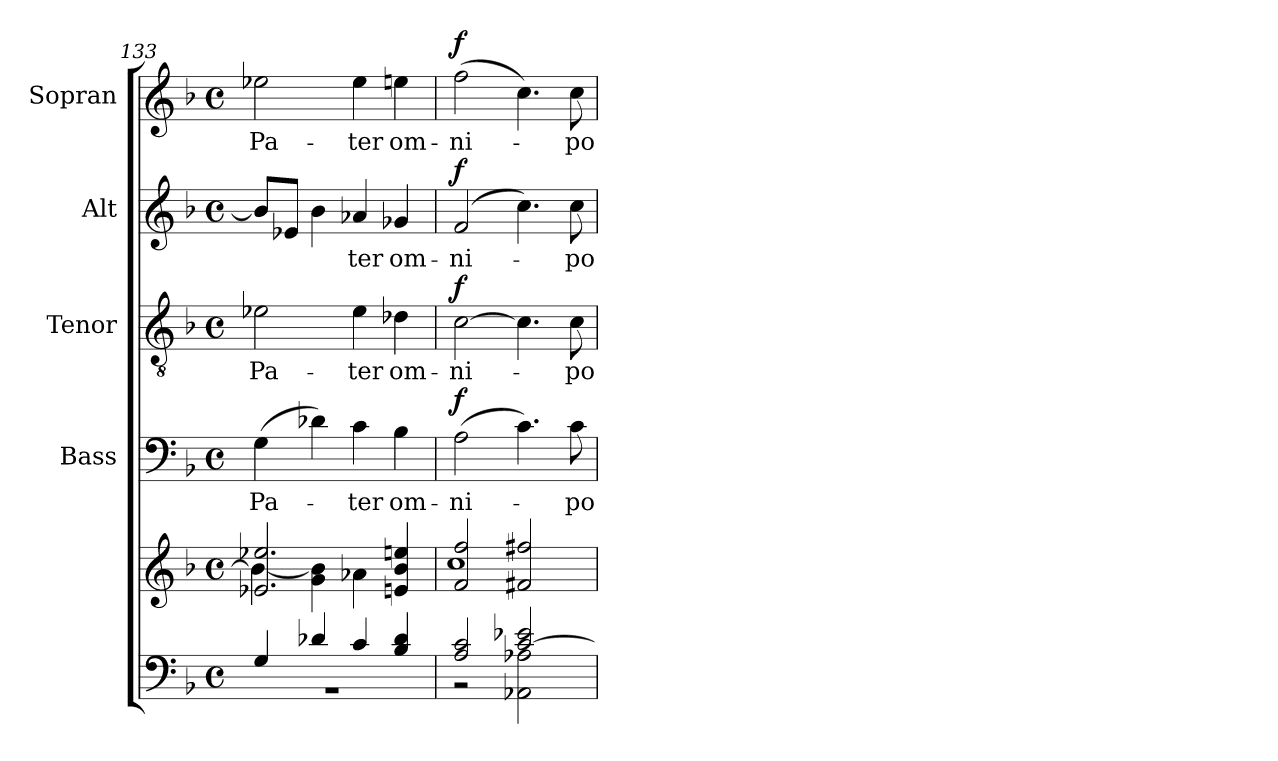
**kern	**kern	**kern	**text	**dynam	**kern	**text	**dynam	**kern	**text	**dynam	**kern	**text	**dynam
*part5	*part5	*part4	*part4	*part4	*part3	*part3	*part3	*part2	*part2	*part2	*part1	*part1	*part1
*staff6	*staff5	*staff4	*staff4	*staff4	*staff3	*staff3	*staff3	*staff2	*staff2	*staff2	*staff1	*staff1	*staff1
*	*	*I"Bass	*	*	*I"Tenor	*	*	*I"Alt	*	*	*I"Sopran	*	*
*	*	*I'B.	*	*	*I'T.	*	*	*I'A.	*	*	*I'S.	*	*
*clefF4	*clefG2	*clefF4	*	*	*clefGv2	*	*	*clefG2	*	*	*clefG2	*	*
*k[b-]	*k[b-]	*k[b-]	*	*	*k[b-]	*	*	*k[b-]	*	*	*k[b-]	*	*
*F:	*F:	*F:	*	*	*F:	*	*	*F:	*	*	*F:	*	*
*M4/4	*M4/4	*M4/4	*	*	*M4/4	*	*	*M4/4	*	*	*M4/4	*	*
*met(c)	*met(c)	*met(c)	*	*	*met(c)	*	*	*met(c)	*	*	*met(c)	*	*
=133	=133	=133	=133	=133	=133	=133	=133	=133	=133	=133	=133	=133	=133
*^	*^	*	*	*	*	*	*	*	*	*	*	*	*
!	!	!	!	!	!LO:LY:b	!	!	!LO:LY:b	!	!	!	!	!	!LO:LY:b	!
4G/	1rBB	2.e-X/ 2.ee-X/	4b-\_	(>4G\	Pa-	.	2e-X\	Pa-	.	8b-/L]	.	.	2ee-X\	Pa-	.
.	.	.	.	.	.	.	.	.	.	8e-X/J	.	.	.	.	.
4d-X/	.	.	4g\ 4b-\]	4d-X\)	.	.	.	.	.	4b-\	.	.	.	.	.
!	!	!	!	!	!LO:LY:b	!	!	!LO:LY:b	!	!	!LO:LY:b	!	!	!LO:LY:b	!
4c/	.	.	4a-X\	4c\	-ter	.	4e-\	-ter	.	4a-X/	-ter	.	4ee-\	-ter	.
!	!	!	!	!	!LO:LY:b	!	!	!LO:LY:b	!	!	!LO:LY:b	!	!	!LO:LY:b	!
4B-/ 4d-/	.	4en/ 4b-/ 4een/	4ryy	4B-\	om-	.	4d-X\	om-	.	4g-X/	om-	.	4een\	om-	.
!!LO:PB:g=z
=134	=134	=134	=134	=134	=134	=134	=134	=134	=134	=134	=134	=134	=134	=134	=134
!	!	!	!	!	!LO:LY:b	!LO:DY:a	!	!LO:LY:b	!LO:DY:a	!	!LO:LY:b	!LO:DY:a	!	!LO:LY:b	!LO:DY:a
2A/ 2c/	2r	2f/ 2ff/	1cc	(>2A\	-ni-	f	[2c\	-ni-	f	(2f/	-ni-	f	(>2ff\	-ni-	f
[>2c/ 2e-X/	2AA-X\ 2A-X\	2f#X/ 2ff#X/	.	4.c\)	.	.	4.c\]	.	.	4.cc\)	.	.	4.cc\)	.	.
!	!	!	!	!	!LO:LY:b	!	!	!LO:LY:b	!	!	!LO:LY:b	!	!	!LO:LY:b	!
.	.	.	.	8c\	-po-	.	8c\	-po-	.	8cc\	-po-	.	8cc\	-po-	.
*v	*v	*	*	*	*	*	*	*	*	*	*	*	*	*	*
*	*v	*v	*	*	*	*	*	*	*	*	*	*	*	*
=	=	=	=	=	=	=	=	=	=	=	=	=	=
*-	*-	*-	*-	*-	*-	*-	*-	*-	*-	*-	*-	*-	*-
